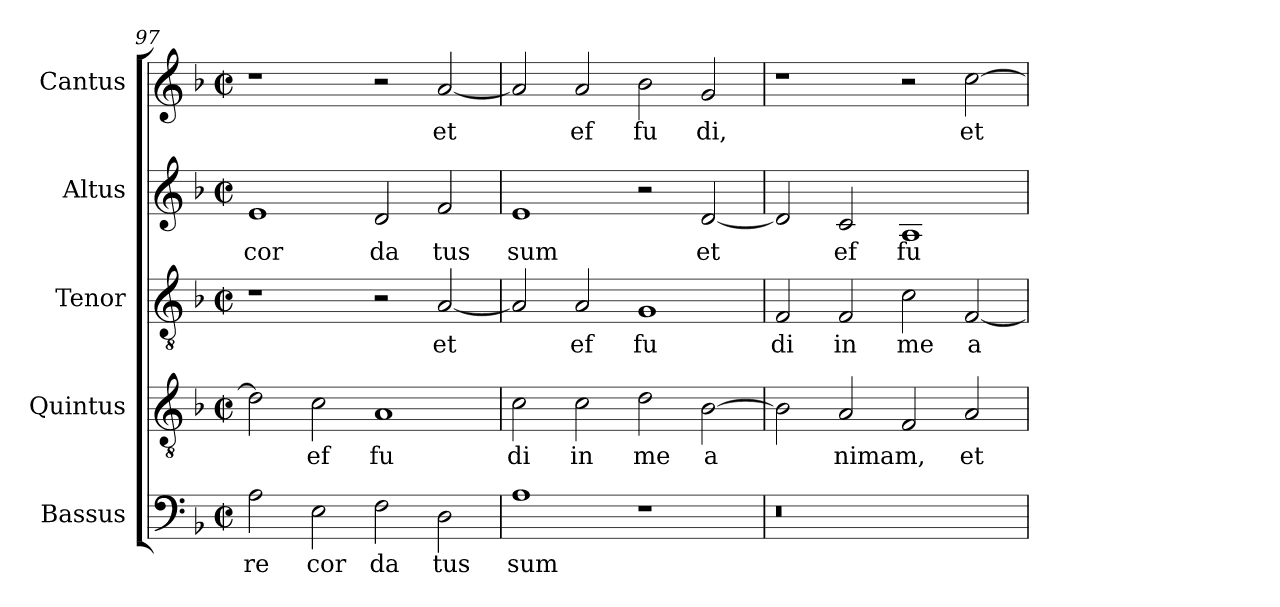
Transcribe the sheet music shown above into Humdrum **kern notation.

**kern	**text	**kern	**text	**kern	**text	**kern	**text	**kern	**text
*part5	*part5	*part4	*part4	*part3	*part3	*part2	*part2	*part1	*part1
*staff5	*staff5	*staff4	*staff4	*staff3	*staff3	*staff2	*staff2	*staff1	*staff1
*I"Bassus	*	*I"Quintus	*	*I"Tenor	*	*I"Altus	*	*I"Cantus	*
*clefF4	*	*clefGv2	*	*clefGv2	*	*clefG2	*	*clefG2	*
*k[b-]	*	*k[b-]	*	*k[b-]	*	*k[b-]	*	*k[b-]	*
*F:	*	*F:	*	*F:	*	*F:	*	*F:	*
*M2/2	*	*M2/2	*	*M2/2	*	*M2/2	*	*M2/2	*
*met(c|)	*	*met(c|)	*	*met(c|)	*	*met(c|)	*	*met(c|)	*
=97	=97	=97	=97	=97	=97	=97	=97	=97	=97
!	!LO:LY:b:cj	!	!	!	!	!	!LO:LY:b:cj	!	!
2A\	re	2d\]	.	1r	.	1e	cor	1r	.
!	!LO:LY:b:cj	!	!LO:LY:b:cj	!	!	!	!	!	!
2E\	cor	2c\	ef	.	.	.	.	.	.
!	!LO:LY:b:cj	!	!LO:LY:b:cj	!	!	!	!LO:LY:b:cj	!	!
2F\	da	1A	fu	2r	.	2d/	da	2r	.
!	!LO:LY:b:cj	!	!	!	!LO:LY:b:cj	!	!LO:LY:b:cj	!	!LO:LY:b:cj
2D\	tus	.	.	[>2A/	et	2f/	tus	[>2a/	et
!!LO:LB:g=z
=98	=98	=98	=98	=98	=98	=98	=98	=98	=98
!	!LO:LY:b:cj	!	!LO:LY:b:cj	!	!	!	!LO:LY:b:cj	!	!
1A	sum	2c\	di	2A/]	.	1e	sum	2a/]	.
!	!	!	!LO:LY:b:cj	!	!LO:LY:b:cj	!	!	!	!LO:LY:b:cj
.	.	2c\	in	2A/	ef	.	.	2a/	ef
!	!	!	!LO:LY:b:cj	!	!LO:LY:b:cj	!	!	!	!LO:LY:b:cj
1r	.	2d\	me	1G	fu	2r	.	2b-\	fu
!	!	!	!LO:LY:b:cj	!	!	!	!LO:LY:b:cj	!	!LO:LY:b:cj
.	.	[>2B-\	a	.	.	[<2d/	et	2g/	di,
=99	=99	=99	=99	=99	=99	=99	=99	=99	=99
!	!	!	!	!	!LO:LY:b:cj	!	!	!	!
0r	.	2B-\]	.	2F/	di	2d/]	.	1r	.
!	!	!	!LO:LY:b	!	!LO:LY:b:cj	!	!LO:LY:b:cj	!	!
.	.	2A/	nimam,	2F/	in	2c/	ef	.	.
!	!	!	!	!	!LO:LY:b:cj	!	!LO:LY:b:cj	!	!
.	.	2F/	.	2c\	me	1A	fu	2r	.
!	!	!	!LO:LY:b:cj	!	!LO:LY:b:cj	!	!	!	!LO:LY:b:cj
.	.	2A/	et	[<2F/	a	.	.	[>2cc\	et
=	=	=	=	=	=	=	=	=	=
*-	*-	*-	*-	*-	*-	*-	*-	*-	*-
